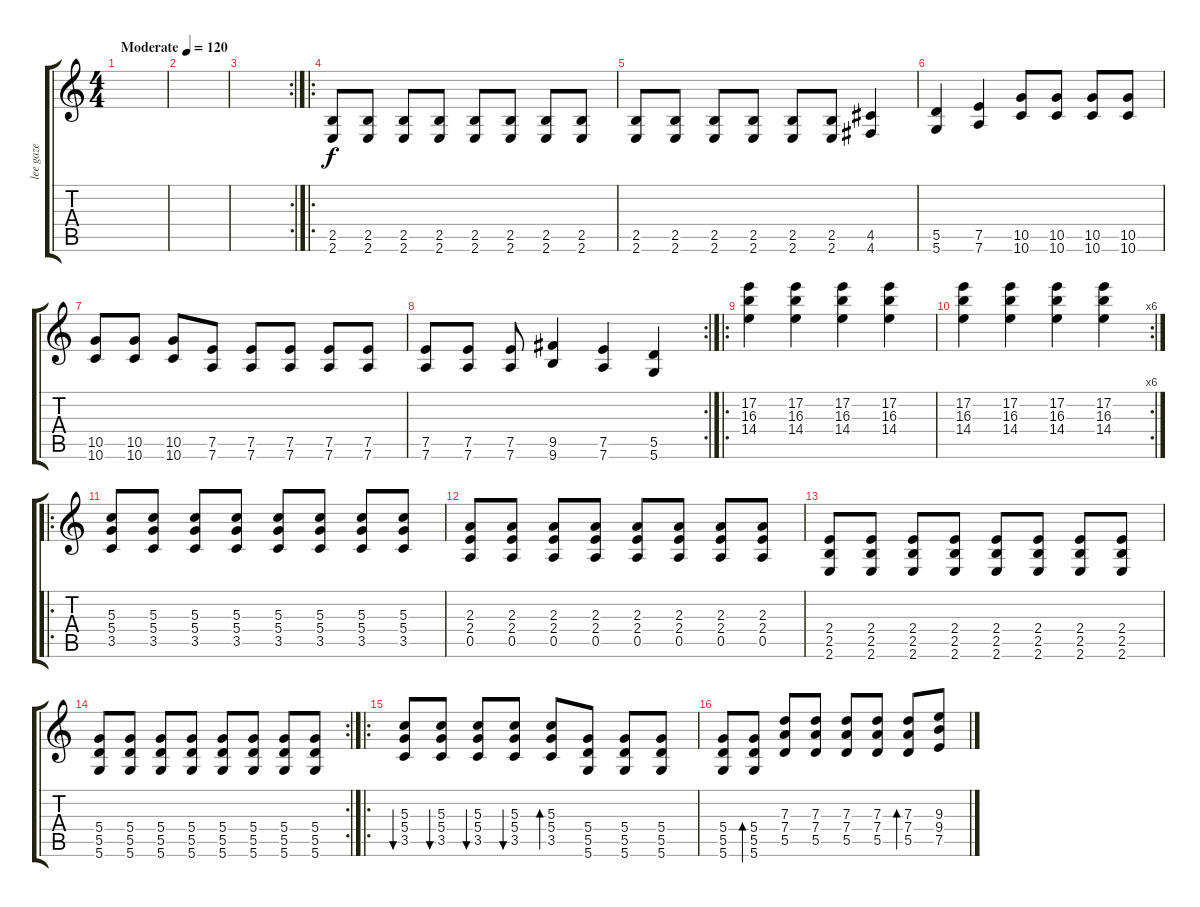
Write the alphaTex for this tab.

\track ("lee gaze" "lee gaze") {instrument distortionguitar}
\staff {score tabs}
\tuning (E4 B3 G3 D3 A2 D2) {hide}
\ts (4 4)
\tempo (120 "Moderate")
\clef g2
\ks c
|
|
\rc 2
|
\ro
(2.5 2.6).8 (2.5 2.6).8 (2.5 2.6).8 (2.5 2.6).8 (2.5 2.6).8 (2.5 2.6).8 (2.5 2.6).8 (2.5 2.6).8 |
(2.5 2.6).8 (2.5 2.6).8 (2.5 2.6).8 (2.5 2.6).8 (2.5 2.6).8 (2.5 2.6).8 (4.5 4.6).4 |
(5.5 5.6).4 (7.5 7.6).4 (10.5 10.6).8 (10.5 10.6).8 (10.5 10.6).8 (10.5 10.6).8 |
(10.5 10.6).8 (10.5 10.6).8 (10.5 10.6).8 (7.5 7.6).8 (7.5 7.6).8 (7.5 7.6).8 (7.5 7.6).8 (7.5 7.6).8 |
\rc 2
(7.5 7.6).8 (7.5 7.6).8 (7.5 7.6).8 (9.5 9.6).4 (7.5 7.6).4 (5.5 5.6).4 |
\ro
(17.2 16.3 14.4).4 (17.2 16.3 14.4).4 (17.2 16.3 14.4).4 (17.2 16.3 14.4).4 |
\rc 6
(17.2 16.3 14.4).4 (17.2 16.3 14.4).4 (17.2 16.3 14.4).4 (17.2 16.3 14.4).4 |
\ro
(5.3 5.4 3.5).8 (5.3 5.4 3.5).8 (5.3 5.4 3.5).8 (5.3 5.4 3.5).8 (5.3 5.4 3.5).8 (5.3 5.4 3.5).8 (5.3 5.4 3.5).8 (5.3 5.4 3.5).8 |
(2.3 2.4 0.5).8 (2.3 2.4 0.5).8 (2.3 2.4 0.5).8 (2.3 2.4 0.5).8 (2.3 2.4 0.5).8 (2.3 2.4 0.5).8 (2.3 2.4 0.5).8 (2.3 2.4 0.5).8 |
(2.4 2.5 2.6).8 (2.4 2.5 2.6).8 (2.4 2.5 2.6).8 (2.4 2.5 2.6).8 (2.4 2.5 2.6).8 (2.4 2.5 2.6).8 (2.4 2.5 2.6).8 (2.4 2.5 2.6).8 |
\rc 2
(5.4 5.5 5.6).8 (5.4 5.5 5.6).8 (5.4 5.5 5.6).8 (5.4 5.5 5.6).8 (5.4 5.5 5.6).8 (5.4 5.5 5.6).8 (5.4 5.5 5.6).8 (5.4 5.5 5.6).8 |
\ro
(5.3 5.4 3.5).8{bu 60} (5.3 5.4 3.5).8{bu 60} (5.3 5.4 3.5).8{bu 60} (5.3 5.4 3.5).8{bu 60} (5.3 5.4 3.5).8{bd 60} (5.4 5.5 5.6).8 (5.4 5.5 5.6).8 (5.4 5.5 5.6).8 |
(5.4 5.5 5.6).8 (5.4 5.5 5.6).8{bd 60} (7.3 7.4 5.5).8 (7.3 7.4 5.5).8 (7.3 7.4 5.5).8 (7.3 7.4 5.5).8 (7.3 7.4 5.5).8{bd 60} (9.3 9.4 7.5).8
